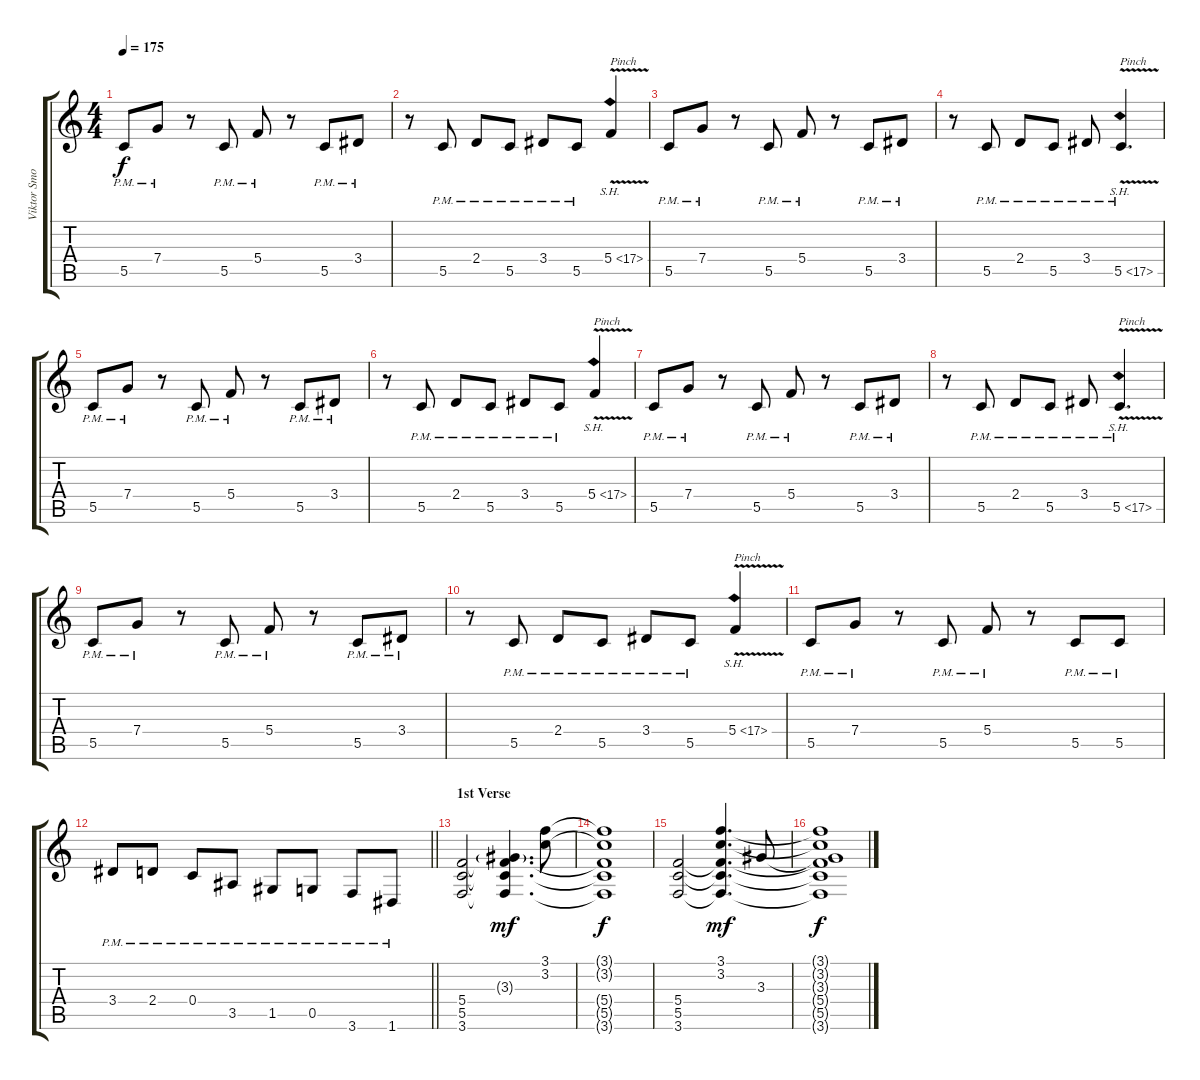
\track ("Viktor Smolski" "Viktor Smo") {instrument distortionguitar}
\staff {score tabs}
\tuning (D4 A3 F3 C3 G2 D2) {hide}
\ts (4 4)
\tempo 175
\clef g2
\ks c
5.5{pm}.8{dy f} 7.4{pm}.8 r.8 5.5{pm}.8 5.4{pm}.8 r.8 5.5{pm}.8 3.4{pm}.8 |
r.8 5.5{pm}.8 2.4{pm}.8 5.5{pm}.8 3.4{pm}.8 5.5{pm}.8 5.4{sh 12 v}.4{txt "Pinch"} |
5.5{pm}.8 7.4{pm}.8 r.8 5.5{pm}.8 5.4{pm}.8 r.8 5.5{pm}.8 3.4{pm}.8 |
r.8 5.5{pm}.8 2.4{pm}.8 5.5{pm}.8 3.4{pm}.8 5.5{sh 12 v pm}.4{d txt "Pinch"} |
5.5{pm}.8 7.4{pm}.8 r.8 5.5{pm}.8 5.4{pm}.8 r.8 5.5{pm}.8 3.4{pm}.8 |
r.8 5.5{pm}.8 2.4{pm}.8 5.5{pm}.8 3.4{pm}.8 5.5{pm}.8 5.4{sh 12 v}.4{txt "Pinch"} |
5.5{pm}.8 7.4{pm}.8 r.8 5.5{pm}.8 5.4{pm}.8 r.8 5.5{pm}.8 3.4{pm}.8 |
r.8 5.5{pm}.8 2.4{pm}.8 5.5{pm}.8 3.4{pm}.8 5.5{sh 12 v pm}.4{d txt "Pinch"} |
5.5{pm}.8 7.4{pm}.8 r.8 5.5{pm}.8 5.4{pm}.8 r.8 5.5{pm}.8 3.4{pm}.8 |
r.8 5.5{pm}.8 2.4{pm}.8 5.5{pm}.8 3.4{pm}.8 5.5{pm}.8 5.4{sh 12 v}.4{txt "Pinch"} |
5.5{pm}.8 7.4{pm}.8 r.8 5.5{pm}.8 5.4{pm}.8 r.8 5.5{pm}.8 5.5{pm}.8 |
\barLineRight lightlight
3.4{pm}.8 2.4{pm}.8 0.4{pm}.8 3.5{pm}.8 1.5{pm}.8 0.5{pm}.8 3.6{pm}.8 1.6{pm}.8 |
\section ("" "1st Verse")
(5.4 5.5 3.6).2{volume 13} (3.3{g} 5.4{t} 5.5{t} 3.6{t}).4{d dy mf} (3.1 3.2).8 |
(3.1{t} 3.2{t} 5.4{t} 5.5{t} 3.6{t}).1{dy f} |
(5.4 5.5 3.6).2 (3.1 3.2 5.4{t} 5.5{t} 3.6{t}).4{d dy mf} 3.3.8 |
(3.1{t} 3.2{t} 3.3{t} 5.4{t} 5.5{t} 3.6{t}).1{dy f}
